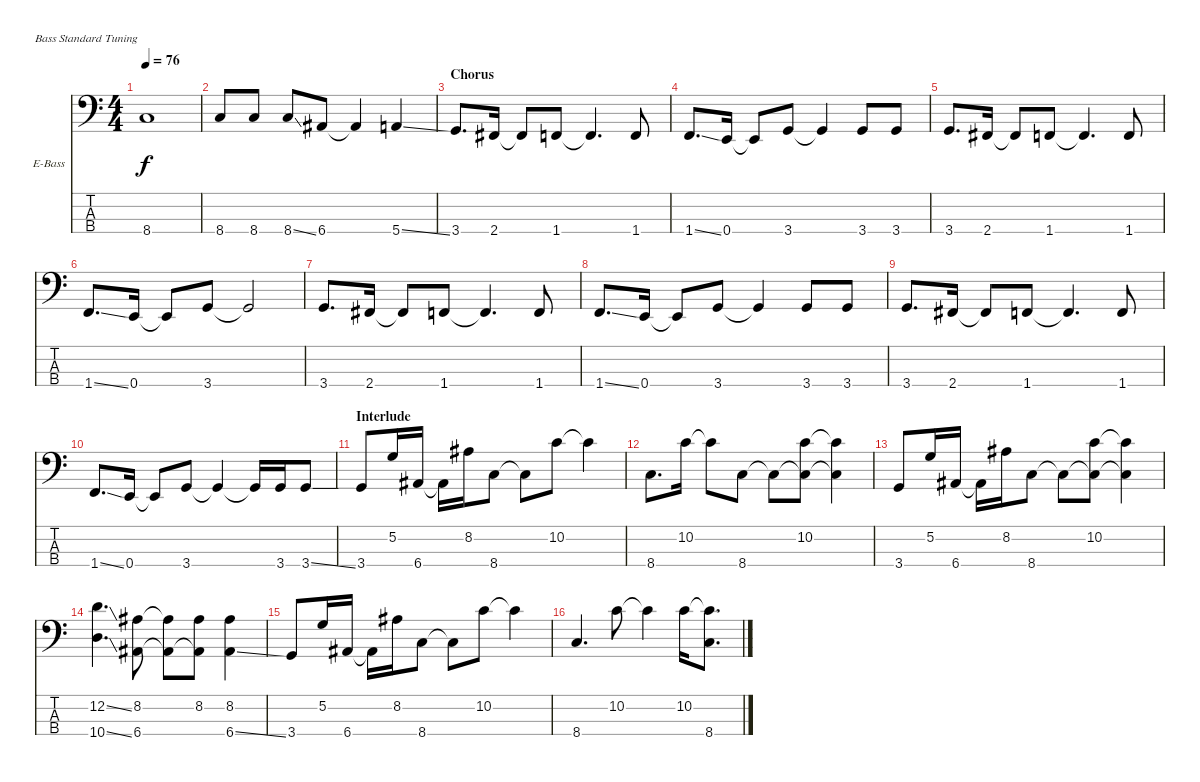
\defaultSystemsLayout 4
\bracketExtendMode nobrackets
\firstSystemTrackNameOrientation horizontal
\otherSystemsTrackNameOrientation horizontal
\track ("Jeff Ament" "E-Bass") {instrument electricbassfinger}
\staff {score tabs}
\tuning (G2 D2 A1 E1)
\ts (4 4)
\tempo 76
\clef f4
\ks c
8.4.1{dy f} |
8.4.8 8.4.8 8.4{ss}.8 6.4.8 6.4{t}.4 5.4{ss}.4 |
\section ("" "Chorus")
3.4.8{d} 2.4.16 2.4{t}.8 1.4.8 1.4{t}.4{d} 1.4.8 |
1.4{ss}.8{d} 0.4.16 0.4{t}.8 3.4.8 3.4{t}.4 3.4.8 3.4.8 |
3.4.8{d} 2.4.16 2.4{t}.8 1.4.8 1.4{t}.4{d} 1.4.8 |
1.4{ss}.8{d} 0.4.16 0.4{t}.8 3.4.8 3.4{t}.2 |
3.4.8{d} 2.4.16 2.4{t}.8 1.4.8 1.4{t}.4{d} 1.4.8 |
1.4{ss}.8{d} 0.4.16 0.4{t}.8 3.4.8 3.4{t}.4 3.4.8 3.4.8 |
3.4.8{d} 2.4.16 2.4{t}.8 1.4.8 1.4{t}.4{d} 1.4.8 |
1.4{ss}.8{d} 0.4.16 0.4{t}.8 3.4.8 3.4{t}.4 3.4{t}.16 3.4.16 3.4{ss}.8 |
\section ("" "Interlude")
3.4.8 5.2.16 6.4.16 6.4{t}.16 8.2.16 8.4.8 8.4{t}.8 10.2.8 10.2{t}.4 |
8.4.8{d} 10.2.16 10.2{t}.8 8.4.8 8.4{t}.8 (10.2 8.4{t}).8 (10.2{t} 8.4{t}).4 |
3.4.8 5.2.16 6.4.16 6.4{t}.16 8.2.16 8.4.8 8.4{t}.8 (10.2 8.4{t}).8 (10.2{t} 8.4{t}).4 |
(12.2{ss} 10.4{ss}).4{d} (8.2 6.4).8 (8.2{t} 6.4{t}).8 (8.2 6.4{t}).8 (8.2 6.4{ss}).4 |
3.4.8 5.2.16 6.4.16 6.4{t}.16 8.2.16 8.4.8 8.4{t}.8 10.2.8 10.2{t}.4 |
8.4.4{d} 10.2.8 10.2{t}.4 10.2.16 (10.2{t} 8.4).8{d}
